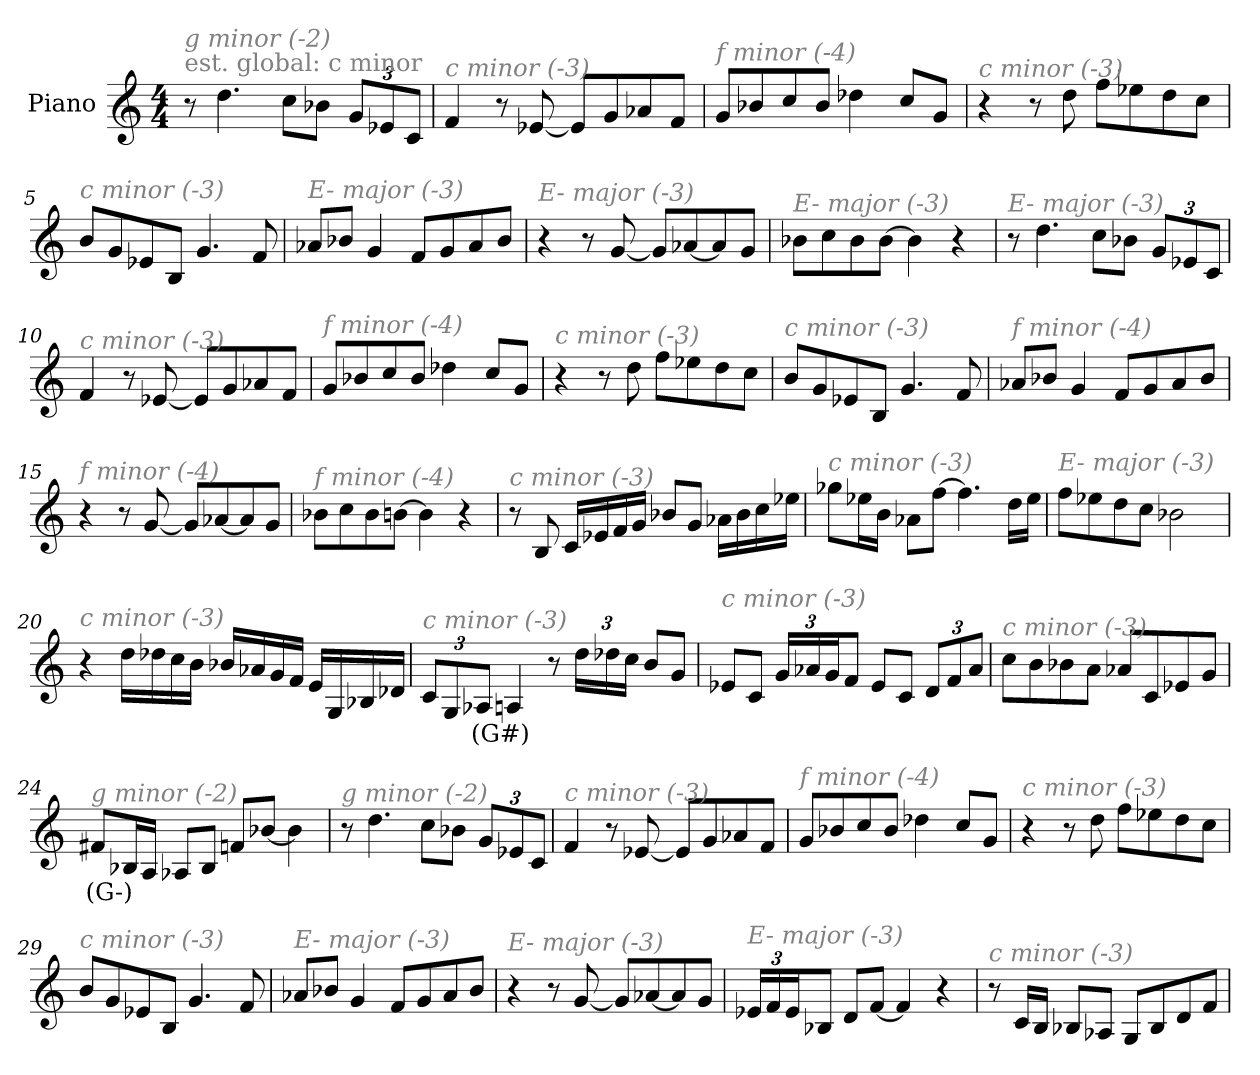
**kern	**text
*part1	*part1
*staff1	*staff1
*I"Piano	*
*I'Pno	*
*clefG2	*
*k[]	*
*M4/4	*
*MM184	*
=1	=1
!LO:TX:a:color=#808080:t=est. global&colon; c minor	!
!LO:TX:i:color=#808080:t=g minor (-2)	!
8r	.
4.dd\	.
8cc\L	.
8b-X\J	.
*Xbrackettup	*
12g/L	.
12e-X/	.
12c/J	.
=2	=2
!LO:TX:i:color=#808080:t=c minor (-3)	!
4f/	.
8r	.
[8e-X/	.
8e-/L]	.
8g/	.
8a-X/	.
8f/J	.
=3	=3
!LO:TX:i:color=#808080:t=f minor (-4)	!
8g/L	.
8b-X/	.
8cc/	.
8b-/J	.
4dd-X\	.
8cc/L	.
8g/J	.
=4	=4
!LO:TX:i:color=#808080:t=c minor (-3)	!
4r	.
8r	.
8dd\	.
8ff\L	.
8ee-X\	.
8dd\	.
8cc\J	.
!!LO:LB:g=z
=5	=5
!LO:TX:i:color=#808080:t=c minor (-3)	!
8b/L	.
8g/	.
8e-X/	.
8B/J	.
4.g/	.
8f/	.
=6	=6
!LO:TX:i:color=#808080:t=E- major (-3)	!
8a-X/L	.
8b-X/J	.
4g/	.
8f/L	.
8g/	.
8a-/	.
8b-/J	.
=7	=7
!LO:TX:i:color=#808080:t=E- major (-3)	!
4r	.
8r	.
[8g/	.
8g/L]	.
[8a-X/	.
8a-/]	.
8g/J	.
=8	=8
!LO:TX:i:color=#808080:t=E- major (-3)	!
8b-X\L	.
8cc\	.
8b-\	.
[8b-\J	.
4b-\]	.
4r	.
!!LO:LB:g=z
=9	=9
!LO:TX:i:color=#808080:t=E- major (-3)	!
8r	.
4.dd\	.
8cc\L	.
8b-X\J	.
12g/L	.
12e-X/	.
12c/J	.
=10	=10
!LO:TX:i:color=#808080:t=c minor (-3)	!
4f/	.
8r	.
[8e-X/	.
8e-/L]	.
8g/	.
8a-X/	.
8f/J	.
=11	=11
!LO:TX:i:color=#808080:t=f minor (-4)	!
8g/L	.
8b-X/	.
8cc/	.
8b-/J	.
4dd-X\	.
8cc/L	.
8g/J	.
=12	=12
!LO:TX:i:color=#808080:t=c minor (-3)	!
4r	.
8r	.
8dd\	.
8ff\L	.
8ee-X\	.
8dd\	.
8cc\J	.
!!LO:LB:g=z
=13	=13
!LO:TX:i:color=#808080:t=c minor (-3)	!
8b/L	.
8g/	.
8e-X/	.
8B/J	.
4.g/	.
8f/	.
=14	=14
!LO:TX:i:color=#808080:t=f minor (-4)	!
8a-X/L	.
8b-X/J	.
4g/	.
8f/L	.
8g/	.
8a-/	.
8b-/J	.
=15	=15
!LO:TX:i:color=#808080:t=f minor (-4)	!
4r	.
8r	.
[8g/	.
8g/L]	.
[8a-X/	.
8a-/]	.
8g/J	.
=16	=16
!LO:TX:i:color=#808080:t=f minor (-4)	!
8b-X\L	.
8cc\	.
8b-\	.
[8bn\J	.
4b\]	.
4r	.
!!LO:LB:g=z
=17	=17
!LO:TX:i:color=#808080:t=c minor (-3)	!
8r	.
8B/	.
16c/LL	.
16e-X/	.
16f/	.
16g/JJ	.
8b-X/L	.
8g/J	.
16a-X\LL	.
16b-\	.
16cc\	.
16ee-X\JJ	.
=18	=18
!LO:TX:i:color=#808080:t=c minor (-3)	!
8gg-X\L	.
16ee-X\L	.
16b\JJ	.
8a-X\L	.
[8ff\J	.
4.ff\]	.
16dd\LL	.
16ee-\JJ	.
=19	=19
!LO:TX:i:color=#808080:t=E- major (-3)	!
8ff\L	.
8ee-X\	.
8dd\	.
8cc\J	.
2b-X\	.
!!LO:LB:g=z
=20	=20
!LO:TX:i:color=#808080:t=c minor (-3)	!
4r	.
16dd\LL	.
16dd-X\	.
16cc\	.
16b\JJ	.
16b-X/LL	.
16a-X/	.
16g/	.
16f/JJ	.
16e/LL	.
16G/	.
16B-X/	.
16d-X/JJ	.
=21	=21
!LO:TX:i:color=#808080:t=c minor (-3)	!
12c/L	.
12G/	.
12A-Xi/J	(G#)
4A/	.
8r	.
24dd\LL	.
24dd-X\	.
24cc\JJ	.
8b/L	.
8g/J	.
=22	=22
!LO:TX:i:color=#808080:t=c minor (-3)	!
8e-X/L	.
8c/J	.
24g/LL	.
24a-X/	.
24g/J	.
8f/J	.
8e-/L	.
8c/J	.
12d/L	.
12f/	.
12a-/J	.
!!LO:LB:g=z
=23	=23
!LO:TX:i:color=#808080:t=c minor (-3)	!
8cc\L	.
8b\	.
8b-X\	.
8a\J	.
8a-X/L	.
8c/	.
8e-X/	.
8g/J	.
=24	=24
!LO:TX:i:color=#808080:t=g minor (-2)	!
8f#Xi/L	(G-)
16B-X/L	.
16A/JJ	.
8A-X/L	.
8B-/J	.
8f/L	.
[8b-X/J	.
4b-\]	.
=25	=25
!LO:TX:i:color=#808080:t=g minor (-2)	!
8r	.
4.dd\	.
8cc\L	.
8b-X\J	.
12g/L	.
12e-X/	.
12c/J	.
=26	=26
!LO:TX:i:color=#808080:t=c minor (-3)	!
4f/	.
8r	.
[8e-X/	.
8e-/L]	.
8g/	.
8a-X/	.
8f/J	.
!!LO:LB:g=z
=27	=27
!LO:TX:i:color=#808080:t=f minor (-4)	!
8g/L	.
8b-X/	.
8cc/	.
8b-/J	.
4dd-X\	.
8cc/L	.
8g/J	.
=28	=28
!LO:TX:i:color=#808080:t=c minor (-3)	!
4r	.
8r	.
8dd\	.
8ff\L	.
8ee-X\	.
8dd\	.
8cc\J	.
=29	=29
!LO:TX:i:color=#808080:t=c minor (-3)	!
8b/L	.
8g/	.
8e-X/	.
8B/J	.
4.g/	.
8f/	.
=30	=30
!LO:TX:i:color=#808080:t=E- major (-3)	!
8a-X/L	.
8b-X/J	.
4g/	.
8f/L	.
8g/	.
8a-/	.
8b-/J	.
=31	=31
!LO:TX:i:color=#808080:t=E- major (-3)	!
4r	.
8r	.
[8g/	.
8g/L]	.
[8a-X/	.
8a-/]	.
8g/J	.
!!LO:LB:g=z
=32	=32
!LO:TX:i:color=#808080:t=E- major (-3)	!
24e-X/LL	.
24f/	.
24e-/J	.
8B-X/J	.
8d/L	.
[8f/J	.
4f/]	.
4r	.
=33	=33
!LO:TX:i:color=#808080:t=c minor (-3)	!
8r	.
16c/LL	.
16B/JJ	.
8B-X/L	.
8A-X/J	.
8G/L	.
8B-/	.
8d/	.
8f/J	.
=	=
*-	*-
